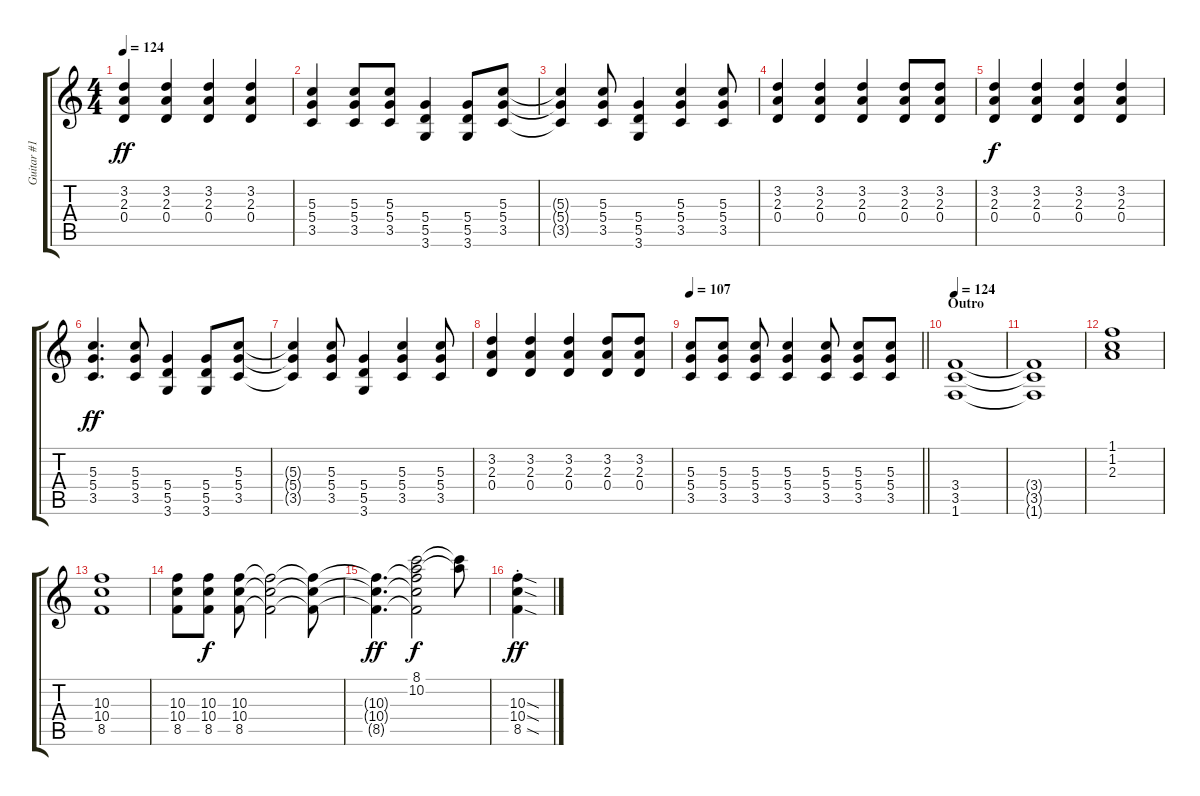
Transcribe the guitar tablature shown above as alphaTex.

\track ("Guitar #1" "Guitar #1") {instrument overdrivenguitar}
\staff {score tabs}
\tuning (E4 B3 G3 D3 A2 E2) {hide}
\ts (4 4)
\tempo 124
\clef g2
\ks c
(3.2 2.3 0.4).4{dy ff} (3.2 2.3 0.4).4 (3.2 2.3 0.4).4 (3.2 2.3 0.4).4 |
(5.3 5.4 3.5).4 (5.3 5.4 3.5).8 (5.3 5.4 3.5).8 (5.4 5.5 3.6).4 (5.4 5.5 3.6).8 (5.3 5.4 3.5).8 |
(5.3{t} 5.4{t} 3.5{t}).4 (5.3 5.4 3.5).8 (5.4 5.5 3.6).4 (5.3 5.4 3.5).4 (5.3 5.4 3.5).8 |
(3.2 2.3 0.4).4 (3.2 2.3 0.4).4 (3.2 2.3 0.4).4 (3.2 2.3 0.4).8 (3.2 2.3 0.4).8 |
(3.2 2.3 0.4).4{dy f} (3.2 2.3 0.4).4 (3.2 2.3 0.4).4 (3.2 2.3 0.4).4 |
(5.3 5.4 3.5).4{d dy ff} (5.3 5.4 3.5).8 (5.4 5.5 3.6).4 (5.4 5.5 3.6).8 (5.3 5.4 3.5).8 |
(5.3{t} 5.4{t} 3.5{t}).4 (5.3 5.4 3.5).8 (5.4 5.5 3.6).4 (5.3 5.4 3.5).4 (5.3 5.4 3.5).8 |
(3.2 2.3 0.4).4 (3.2 2.3 0.4).4 (3.2 2.3 0.4).4 (3.2 2.3 0.4).8 (3.2 2.3 0.4).8 |
\tempo 107
\barLineRight lightlight
(5.3 5.4 3.5).8 (5.3 5.4 3.5).8 (5.3 5.4 3.5).8 (5.3 5.4 3.5).4 (5.3 5.4 3.5).8 (5.3 5.4 3.5).8 (5.3 5.4 3.5).8 |
\section ("" "Outro")
\tempo 124
(3.4 3.5 1.6).1 |
(3.4{t} 3.5{t} 1.6{t}).1 |
(1.1 1.2 2.3).1 |
(10.3 10.4 8.5).1 |
(10.3 10.4 8.5).8 (10.3 10.4 8.5).8{dy f} (10.3 10.4 8.5).8 (10.3{t} 10.4{t} 8.5{t}).2 (10.3{t} 10.4{t} 8.5{t}).8 |
(10.3{t} 10.4{t} 8.5{t}).4{d dy ff} (8.1 10.2 10.3{t} 10.4{t} 8.5{t}).2{dy f} (8.1{t} 10.2{t}).8 |
(10.3{sod st} 10.4{sod} 8.5{sod}).4{dy ff}
